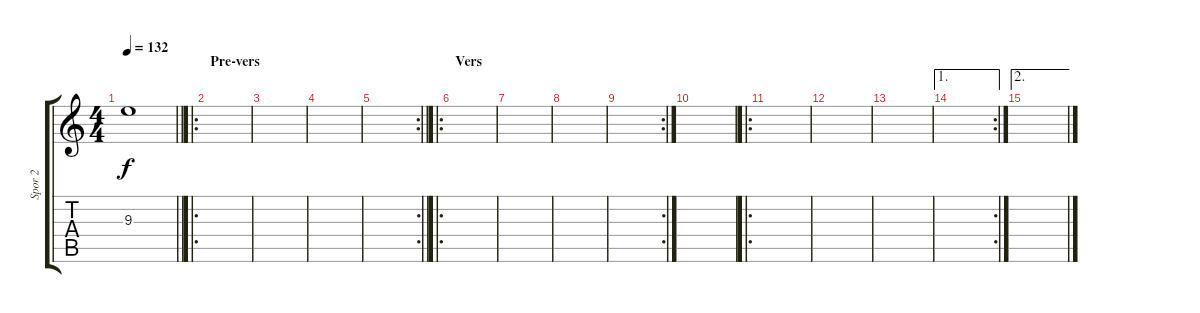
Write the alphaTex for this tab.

\track ("Spor 2" "Spor 2") {instrument distortionguitar}
\staff {score tabs}
\tuning (E4 B3 G3 D3 A2 E2) {hide}
\ts (4 4)
\tempo 132
\clef g2
\barLineRight lightlight
\ks c
9.3.1{dy f} |
\ro
\section ("" "Pre-vers")
|
|
|
\rc 2
\barLineRight lightlight
|
\ro
\section ("" "Vers")
|
|
|
\rc 2
|
|
\ro
|
|
|
\ae 1
\rc 2
|
\ae 2
